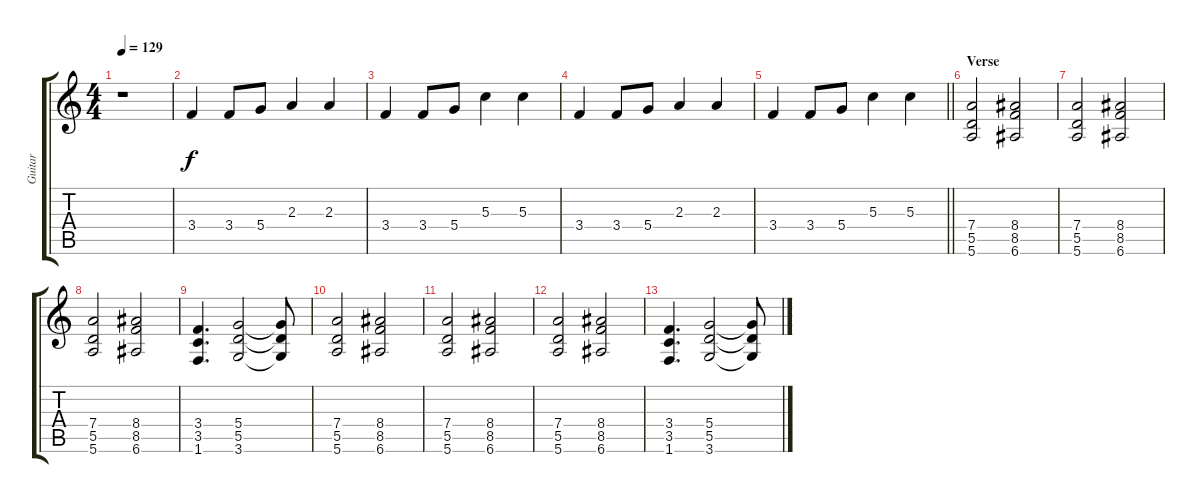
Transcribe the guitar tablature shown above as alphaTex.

\track ("Guitar" "Guitar") {instrument distortionguitar}
\staff {score tabs}
\tuning (E4 B3 G3 D3 A2 E2) {hide}
\ts (4 4)
\tempo 129
\clef g2
\ks c
r.1{dy f} |
3.4.4 3.4.8 5.4.8 2.3.4 2.3.4 |
3.4.4 3.4.8 5.4.8 5.3.4 5.3.4 |
3.4.4 3.4.8 5.4.8 2.3.4 2.3.4 |
\barLineRight lightlight
3.4.4 3.4.8 5.4.8 5.3.4 5.3.4 |
\section ("" "Verse")
(7.4 5.5 5.6).2{volume 14 balance 11} (8.4 8.5 6.6).2 |
(7.4 5.5 5.6).2 (8.4 8.5 6.6).2 |
(7.4 5.5 5.6).2 (8.4 8.5 6.6).2 |
(3.4 3.5 1.6).4{d} (5.4 5.5 3.6).2 (5.4{t} 5.5{t} 3.6{t}).8 |
(7.4 5.5 5.6).2{volume 14 balance 11} (8.4 8.5 6.6).2 |
(7.4 5.5 5.6).2 (8.4 8.5 6.6).2 |
(7.4 5.5 5.6).2 (8.4 8.5 6.6).2 |
(3.4 3.5 1.6).4{d} (5.4 5.5 3.6).2 (5.4{t} 5.5{t} 3.6{t}).8
